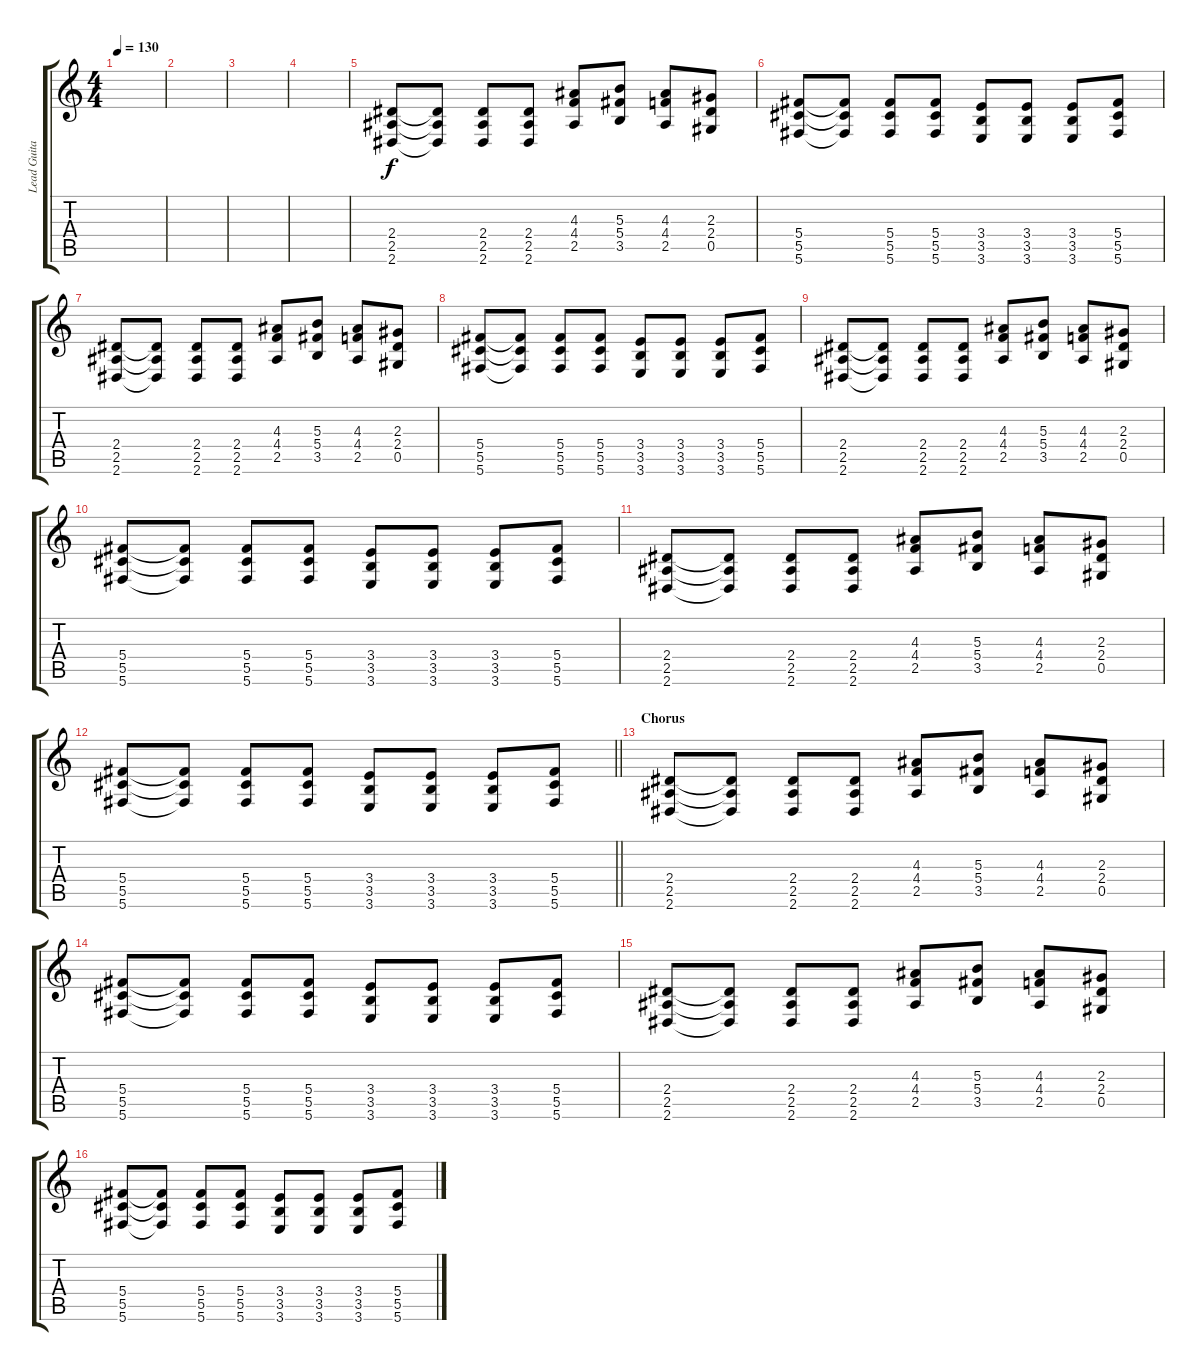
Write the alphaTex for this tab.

\track ("Lead Guitar - Brad Delson" "Lead Guita") {instrument electricguitarjazz}
\staff {score tabs}
\tuning (Eb4 Bb3 Gb3 Db3 Ab2 Db2) {hide}
\ts (4 4)
\tempo 130
\clef g2
\ks c
|
|
|
|
(2.4 2.5 2.6).8 (2.4{t} 2.5{t} 2.6{t}).8 (2.4 2.5 2.6).8 (2.4 2.5 2.6).8 (4.3 4.4 2.5).8 (5.3 5.4 3.5).8 (4.3 4.4 2.5).8 (2.3 2.4 0.5).8 |
(5.4 5.5 5.6).8 (5.4{t} 5.5{t} 5.6{t}).8 (5.4 5.5 5.6).8 (5.4 5.5 5.6).8 (3.4 3.5 3.6).8 (3.4 3.5 3.6).8 (3.4 3.5 3.6).8 (5.4 5.5 5.6).8 |
(2.4 2.5 2.6).8 (2.4{t} 2.5{t} 2.6{t}).8 (2.4 2.5 2.6).8 (2.4 2.5 2.6).8 (4.3 4.4 2.5).8 (5.3 5.4 3.5).8 (4.3 4.4 2.5).8 (2.3 2.4 0.5).8 |
(5.4 5.5 5.6).8 (5.4{t} 5.5{t} 5.6{t}).8 (5.4 5.5 5.6).8 (5.4 5.5 5.6).8 (3.4 3.5 3.6).8 (3.4 3.5 3.6).8 (3.4 3.5 3.6).8 (5.4 5.5 5.6).8 |
(2.4 2.5 2.6).8 (2.4{t} 2.5{t} 2.6{t}).8 (2.4 2.5 2.6).8 (2.4 2.5 2.6).8 (4.3 4.4 2.5).8 (5.3 5.4 3.5).8 (4.3 4.4 2.5).8 (2.3 2.4 0.5).8 |
(5.4 5.5 5.6).8 (5.4{t} 5.5{t} 5.6{t}).8 (5.4 5.5 5.6).8 (5.4 5.5 5.6).8 (3.4 3.5 3.6).8 (3.4 3.5 3.6).8 (3.4 3.5 3.6).8 (5.4 5.5 5.6).8 |
(2.4 2.5 2.6).8 (2.4{t} 2.5{t} 2.6{t}).8 (2.4 2.5 2.6).8 (2.4 2.5 2.6).8 (4.3 4.4 2.5).8 (5.3 5.4 3.5).8 (4.3 4.4 2.5).8 (2.3 2.4 0.5).8 |
\barLineRight lightlight
(5.4 5.5 5.6).8 (5.4{t} 5.5{t} 5.6{t}).8 (5.4 5.5 5.6).8 (5.4 5.5 5.6).8 (3.4 3.5 3.6).8 (3.4 3.5 3.6).8 (3.4 3.5 3.6).8 (5.4 5.5 5.6).8 |
\section ("" "Chorus")
(2.4 2.5 2.6).8 (2.4{t} 2.5{t} 2.6{t}).8 (2.4 2.5 2.6).8 (2.4 2.5 2.6).8 (4.3 4.4 2.5).8 (5.3 5.4 3.5).8 (4.3 4.4 2.5).8 (2.3 2.4 0.5).8 |
(5.4 5.5 5.6).8 (5.4{t} 5.5{t} 5.6{t}).8 (5.4 5.5 5.6).8 (5.4 5.5 5.6).8 (3.4 3.5 3.6).8 (3.4 3.5 3.6).8 (3.4 3.5 3.6).8 (5.4 5.5 5.6).8 |
(2.4 2.5 2.6).8 (2.4{t} 2.5{t} 2.6{t}).8 (2.4 2.5 2.6).8 (2.4 2.5 2.6).8 (4.3 4.4 2.5).8 (5.3 5.4 3.5).8 (4.3 4.4 2.5).8 (2.3 2.4 0.5).8 |
(5.4 5.5 5.6).8 (5.4{t} 5.5{t} 5.6{t}).8 (5.4 5.5 5.6).8 (5.4 5.5 5.6).8 (3.4 3.5 3.6).8 (3.4 3.5 3.6).8 (3.4 3.5 3.6).8 (5.4 5.5 5.6).8
